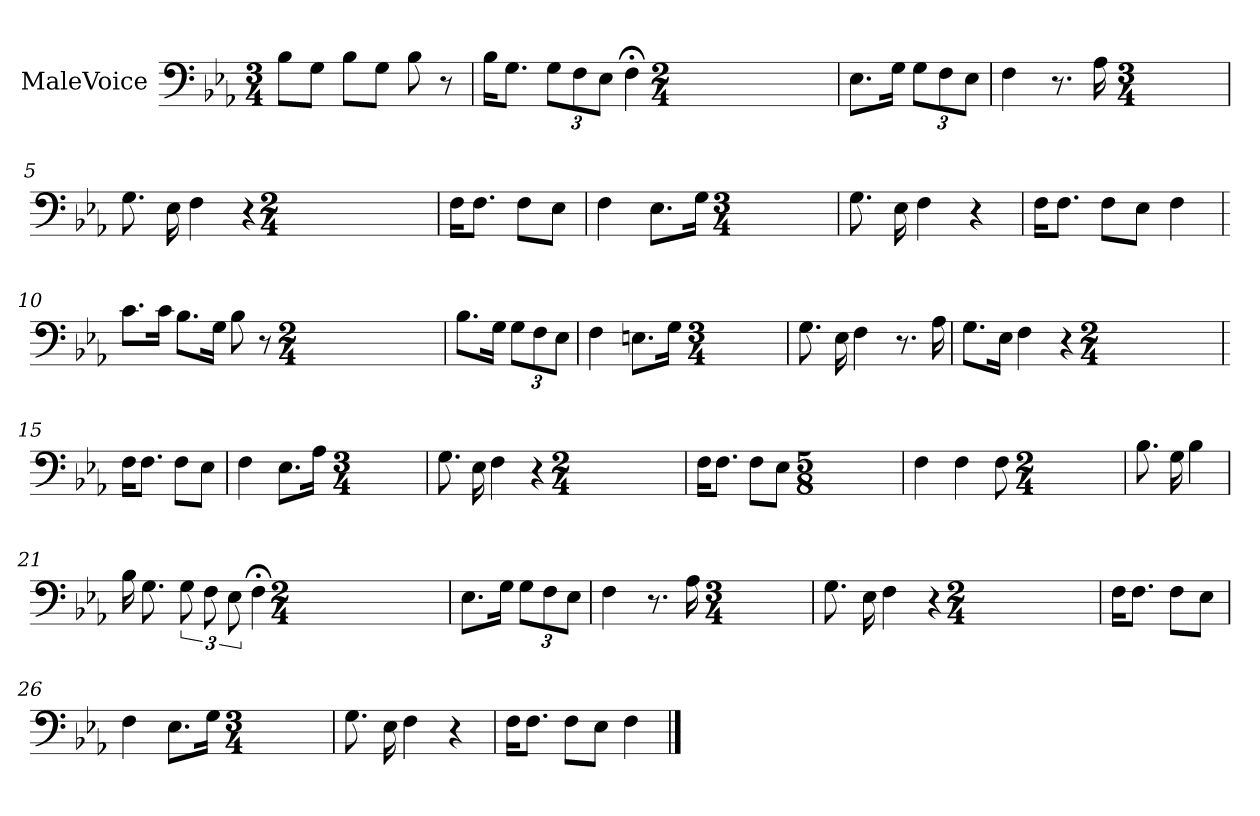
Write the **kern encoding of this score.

**kern
*part1
*staff1
*I"MaleVoice
*clefF4
*k[b-e-a-]
*M3/4
*MM63
=1
8B-\L
8G\J
8B-\L
8G\J
8B-
8r
=2
16B-\KL
8.G\J
12G\L
12F\
12E-\J
4F;<
*M2/4
=3
8.E-\L
16G\Jk
12G\L
12F\
12E-\J
=4
4F
8.r
16A-
*M3/4
=5
8.G
16E-
4F
4r
*M2/4
=6
16F\KL
8.F\J
8F\L
8E-\J
=7
4F
8.E-\L
16G\Jk
*M3/4
*MM63
=8
8.G
16E-
4F
4r
*MM104
=9
16F\KL
8.F\J
8F\L
8E-\J
4F
*MM63
=10
8.c\L
16c\Jk
8.B-\L
16G\Jk
8B-
8r
*M2/4
=11
8.B-\L
16G\Jk
12G\L
12F\
12E-\J
=12
4F
8.En\L
16G\Jk
*M3/4
=13
8.G
16E-
4F
8.r
16A-
=14
8.G\L
16E-\Jk
4F
4r
*M2/4
*MM104
=15
16F\KL
8.F\J
8F\L
8E-\J
=16
4F
8.E-\L
16A-\Jk
*M3/4
*MM63
=17
8.G
16E-
4F
4r
*M2/4
*MM104
=18
16F\KL
8.F\J
8F\L
8E-\J
*M5/8
=19
4F
4F
8F
*M2/4
=20
8.B-
16G
4B-
=21
16B-
8.G
12G
12F
12E-
4F;<
*M2/4
=22
8.E-\L
16G\Jk
12G\L
12F\
12E-\J
=23
4F
8.r
16A-
*M3/4
=24
8.G
16E-
4F
4r
*M2/4
=25
16F\KL
8.F\J
8F\L
8E-\J
=26
4F
8.E-\L
16G\Jk
*M3/4
*MM63
=27
8.G
16E-
4F
4r
*MM104
=28
16F\KL
8.F\J
8F\L
8E-\J
4F
==
*-
